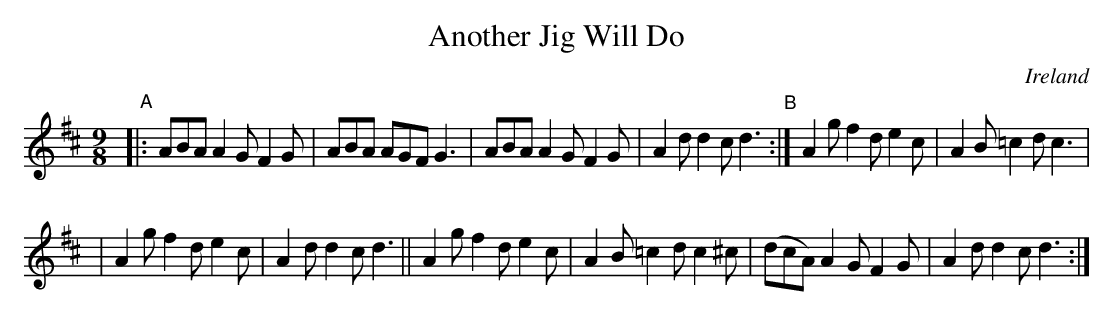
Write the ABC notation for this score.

X:1
T: Another Jig Will Do
O: Ireland
M: 9/8
L: 1/8
K: D
"^A"|: ABA A2G F2G | ABA AGF G3 | ABA A2G F2G | A2d d2c d3 "^B":| A2g f2d e2c | A2B =c2d c3 |
| A2g f2d e2c | A2d d2c d3 || A2g f2d e2c | A2B =c2d c2^c | (dcA) A2G F2G | A2d d2c d3 :|
